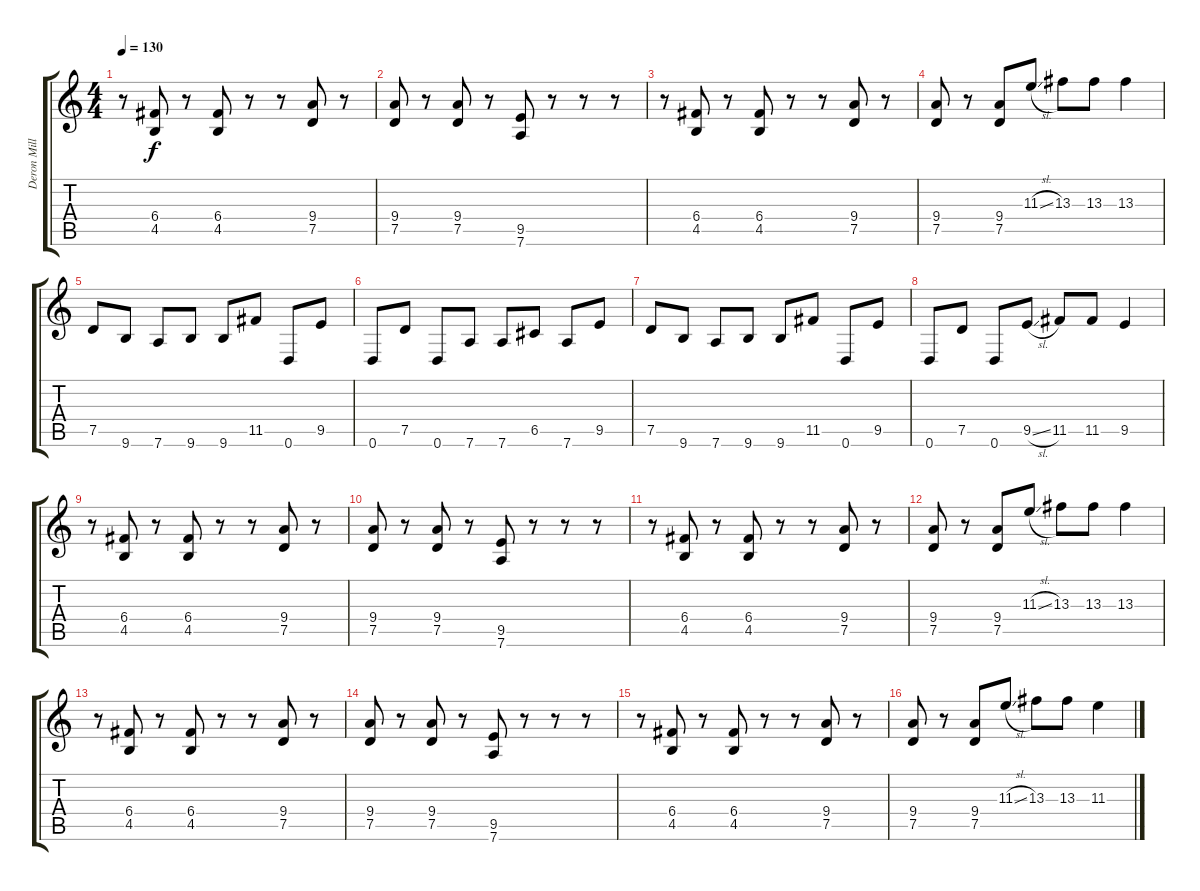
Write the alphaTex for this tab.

\track ("Deron Miller" "Deron Mill") {instrument distortionguitar}
\staff {score tabs}
\tuning (D4 A3 F3 C3 G2 D2) {hide}
\ts (4 4)
\tempo 130
\clef g2
\ks c
r.8{dy f} (6.4 4.5).8 r.8 (6.4 4.5).8 r.8 r.8 (9.4 7.5).8 r.8 |
(9.4 7.5).8 r.8 (9.4 7.5).8 r.8 (9.5 7.6).8 r.8 r.8 r.8 |
r.8 (6.4 4.5).8 r.8 (6.4 4.5).8 r.8 r.8 (9.4 7.5).8 r.8 |
(9.4 7.5).8 r.8 (9.4 7.5).8 11.3{sl}.8 13.3.8 13.3.8 13.3.4 |
7.5.8{volume 10} 9.6.8 7.6.8 9.6.8 9.6.8 11.5.8 0.6.8 9.5.8 |
0.6.8 7.5.8 0.6.8 7.6.8 7.6.8 6.5.8 7.6.8 9.5.8 |
7.5.8 9.6.8 7.6.8 9.6.8 9.6.8 11.5.8 0.6.8 9.5.8 |
0.6.8 7.5.8 0.6.8 9.5{sl}.8 11.5.8 11.5.8 9.5.4 |
r.8{volume 13} (6.4 4.5).8 r.8 (6.4 4.5).8 r.8 r.8 (9.4 7.5).8 r.8 |
(9.4 7.5).8 r.8 (9.4 7.5).8 r.8 (9.5 7.6).8 r.8 r.8 r.8 |
r.8 (6.4 4.5).8 r.8 (6.4 4.5).8 r.8 r.8 (9.4 7.5).8 r.8 |
(9.4 7.5).8 r.8 (9.4 7.5).8 11.3{sl}.8 13.3.8 13.3.8 13.3.4 |
r.8 (6.4 4.5).8 r.8 (6.4 4.5).8 r.8 r.8 (9.4 7.5).8 r.8 |
(9.4 7.5).8 r.8 (9.4 7.5).8 r.8 (9.5 7.6).8 r.8 r.8 r.8 |
r.8 (6.4 4.5).8 r.8 (6.4 4.5).8 r.8 r.8 (9.4 7.5).8 r.8 |
(9.4 7.5).8 r.8 (9.4 7.5).8 11.3{sl}.8 13.3.8 13.3.8 11.3.4
